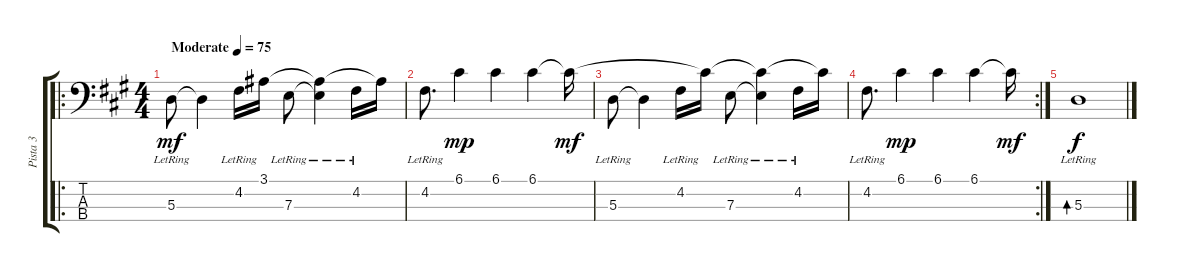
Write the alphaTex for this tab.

\track ("Pista 3" "Pista 3") {instrument electricbassfinger}
\staff {score tabs}
\tuning (G2 D2 A1 E1) {hide}
\ro
\ts (4 4)
\tempo (75 "Moderate")
\clef f4
\ks a
5.3{lr}.8{dy mf instrument electricbassfinger} 5.3{t}.4 4.2{lr}.16 3.1.16 7.3{lr}.8 (3.1{lr t} 7.3{t}).4 4.2{lr}.16 3.1{t}.16 |
4.2{lr}.8{d} 6.1.4{dy mp} 6.1.4 6.1.4 6.1{t}.16{dy mf} |
5.3{lr}.8 5.3{t}.4 4.2{lr}.16 6.1{t}.16 7.3{lr}.8 (6.1{lr t} 7.3{t}).4 4.2{lr}.16 6.1{t}.16 |
\rc 2
4.2{lr}.8{d} 6.1.4{dy mp} 6.1.4 6.1.4 6.1{t}.16{dy mf} |
5.3{lr}.1{bd 240 dy f}
